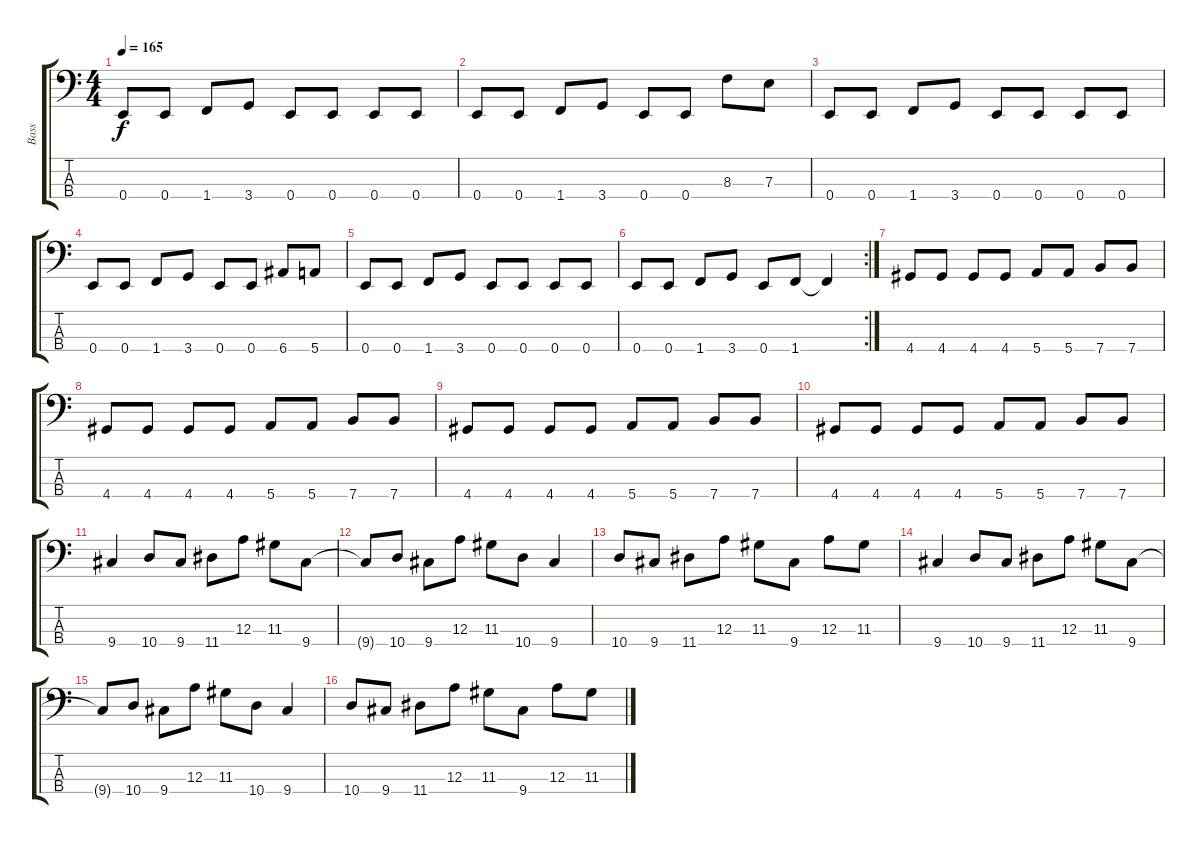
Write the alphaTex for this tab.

\track ("Bass" "Bass") {instrument slapbass1}
\staff {score tabs}
\tuning (G2 D2 A1 E1) {hide}
\ts (4 4)
\tempo 165
\clef f4
\ks c
0.4.8{dy f} 0.4.8 1.4.8 3.4.8 0.4.8 0.4.8 0.4.8 0.4.8 |
0.4.8 0.4.8 1.4.8 3.4.8 0.4.8 0.4.8 8.3.8 7.3.8 |
0.4.8 0.4.8 1.4.8 3.4.8 0.4.8 0.4.8 0.4.8 0.4.8 |
0.4.8 0.4.8 1.4.8 3.4.8 0.4.8 0.4.8 6.4.8 5.4.8 |
0.4.8 0.4.8 1.4.8 3.4.8 0.4.8 0.4.8 0.4.8 0.4.8 |
\rc 2
0.4.8 0.4.8 1.4.8 3.4.8 0.4.8 1.4.8 1.4{t}.4 |
4.4.8 4.4.8 4.4.8 4.4.8 5.4.8 5.4.8 7.4.8 7.4.8 |
4.4.8 4.4.8 4.4.8 4.4.8 5.4.8 5.4.8 7.4.8 7.4.8 |
4.4.8 4.4.8 4.4.8 4.4.8 5.4.8 5.4.8 7.4.8 7.4.8 |
4.4.8 4.4.8 4.4.8 4.4.8 5.4.8 5.4.8 7.4.8 7.4.8 |
9.4.4 10.4.8 9.4.8 11.4.8 12.3.8 11.3.8 9.4.8 |
9.4{t}.8 10.4.8 9.4.8 12.3.8 11.3.8 10.4.8 9.4.4 |
10.4.8 9.4.8 11.4.8 12.3.8 11.3.8 9.4.8 12.3.8 11.3.8 |
9.4.4 10.4.8 9.4.8 11.4.8 12.3.8 11.3.8 9.4.8 |
9.4{t}.8 10.4.8 9.4.8 12.3.8 11.3.8 10.4.8 9.4.4 |
10.4.8 9.4.8 11.4.8 12.3.8 11.3.8 9.4.8 12.3.8 11.3.8
